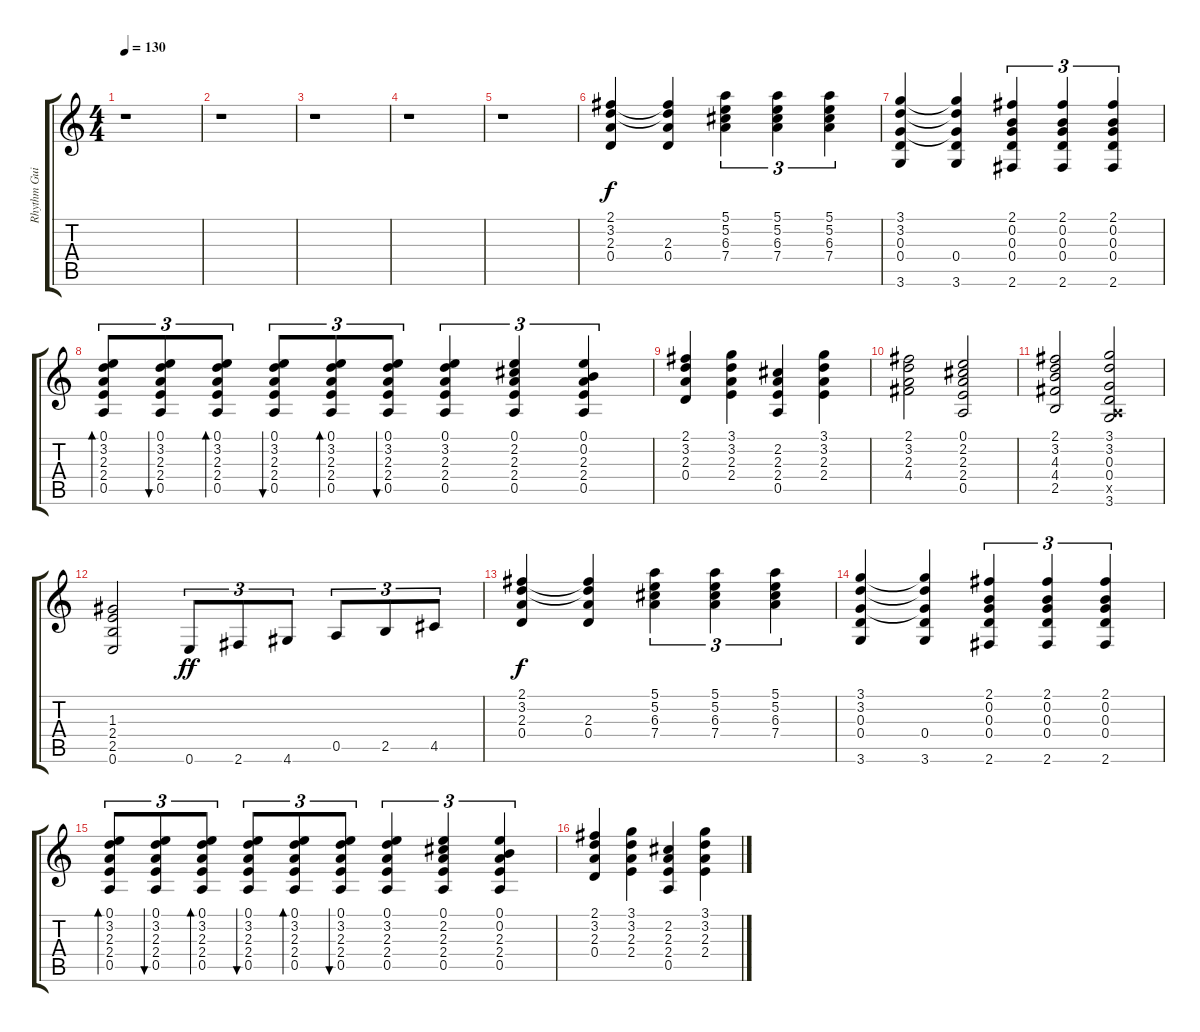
\track ("Rhythm Guitar 2" "Rhythm Gui") {instrument overdrivenguitar}
\staff {score tabs}
\tuning (E4 B3 G3 D3 A2 E2) {hide}
\ts (4 4)
\tempo 130
\clef g2
\ks c
r.1{dy ff} |
r.1 |
r.1 |
r.1 |
r.1 |
(2.1 3.2 2.3 0.4).4{dy f} (2.1{t} 3.2{t} 2.3 0.4).4 (5.1 5.2 6.3 7.4).4{tu (3 2)} (5.1 5.2 6.3 7.4).4{tu (3 2)} (5.1 5.2 6.3 7.4).4{tu (3 2)} |
(3.1 3.2 0.3 0.4 3.6).4 (3.1{t} 3.2{t} 0.3{t} 0.4 3.6).4 (2.1 0.2 0.3 0.4 2.6).4{tu (3 2)} (2.1 0.2 0.3 0.4 2.6).4{tu (3 2)} (2.1 0.2 0.3 0.4 2.6).4{tu (3 2)} |
(0.1 3.2 2.3 2.4 0.5).8{tu (3 2) bd 60} (0.1 3.2 2.3 2.4 0.5).8{tu (3 2) bu 60} (0.1 3.2 2.3 2.4 0.5).8{tu (3 2) bd 60} (0.1 3.2 2.3 2.4 0.5).8{tu (3 2) bu 60} (0.1 3.2 2.3 2.4 0.5).8{tu (3 2) bd 60} (0.1 3.2 2.3 2.4 0.5).8{tu (3 2) bu 60} (0.1 3.2 2.3 2.4 0.5).4{tu (3 2)} (0.1 2.2 2.3 2.4 0.5).4{tu (3 2)} (0.1 0.2 2.3 2.4 0.5).4{tu (3 2)} |
(2.1 3.2 2.3 0.4).4 (3.1 3.2 2.3 2.4).4 (2.2 2.3 2.4 0.5).4 (3.1 3.2 2.3 2.4).4 |
(2.1 3.2 2.3 4.4).2 (0.1 2.2 2.3 2.4 0.5).2 |
(2.1 3.2 4.3 4.4 2.5).2 (3.1 3.2 0.3 0.4 0.5{x} 3.6).2 |
(1.3 2.4 2.5 0.6).2 0.6.8{tu (3 2) dy ff} 2.6.8{tu (3 2)} 4.6.8{tu (3 2)} 0.5.8{tu (3 2)} 2.5.8{tu (3 2)} 4.5.8{tu (3 2)} |
(2.1 3.2 2.3 0.4).4{dy f} (2.1{t} 3.2{t} 2.3 0.4).4 (5.1 5.2 6.3 7.4).4{tu (3 2)} (5.1 5.2 6.3 7.4).4{tu (3 2)} (5.1 5.2 6.3 7.4).4{tu (3 2)} |
(3.1 3.2 0.3 0.4 3.6).4 (3.1{t} 3.2{t} 0.3{t} 0.4 3.6).4 (2.1 0.2 0.3 0.4 2.6).4{tu (3 2)} (2.1 0.2 0.3 0.4 2.6).4{tu (3 2)} (2.1 0.2 0.3 0.4 2.6).4{tu (3 2)} |
(0.1 3.2 2.3 2.4 0.5).8{tu (3 2) bd 60} (0.1 3.2 2.3 2.4 0.5).8{tu (3 2) bu 60} (0.1 3.2 2.3 2.4 0.5).8{tu (3 2) bd 60} (0.1 3.2 2.3 2.4 0.5).8{tu (3 2) bu 60} (0.1 3.2 2.3 2.4 0.5).8{tu (3 2) bd 60} (0.1 3.2 2.3 2.4 0.5).8{tu (3 2) bu 60} (0.1 3.2 2.3 2.4 0.5).4{tu (3 2)} (0.1 2.2 2.3 2.4 0.5).4{tu (3 2)} (0.1 0.2 2.3 2.4 0.5).4{tu (3 2)} |
(2.1 3.2 2.3 0.4).4 (3.1 3.2 2.3 2.4).4 (2.2 2.3 2.4 0.5).4 (3.1 3.2 2.3 2.4).4
